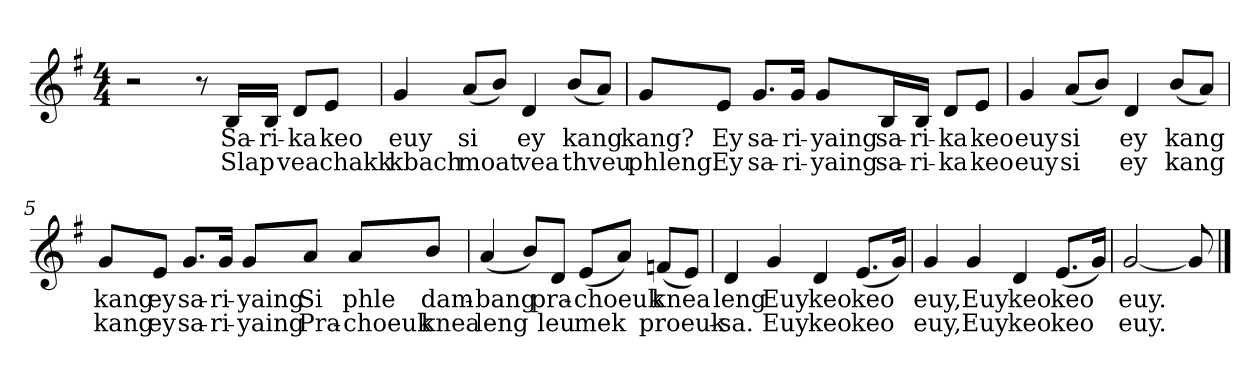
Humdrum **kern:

**kern	**text	**text
*part1	*part1	*part1
*staff1	*staff1	*staff1
*clefG2	*	*
*k[f#]	*	*
*M4/4	*	*
=1	=1	=1
2r	.	.
8r	.	.
16B/LL	Sa-	Slap
16B/JJ	-ri-	.
8d/L	-ka	vea
8e/J	keo	chakk
=2	=2	=2
4g	euy	kbach
(8a/L	si	moat
8b/J)	.	.
4d	ey	vea
(8b/L	kang	thveu
8a/J)	.	.
=3	=3	=3
8g/L	kang?	phleng.
8e/J	Ey	Ey
8.g/L	sa-	sa-
16g/Jk	-ri-	-ri-
8g/L	-yaing	-yaing
16B/L	sa-	sa-
16B/JJ	-ri-	-ri-
8d/L	-ka	-ka
8e/J	keo	keo
=4	=4	=4
4g	euy	euy
(8a/L	si	si
8b/J)	.	.
4d	ey	ey
(8b/L	kang	kang
8a/J)	.	.
=5	=5	=5
8g/L	kang	kang
8e/J	ey	ey
8.g/L	sa-	sa-
16g/Jk	-ri-	-ri-
8g/L	-yaing	-yaing
8a/J	Si	Pra-
8a/L	phle	-choeuk
8b/J	dam-	knea
=6	=6	=6
(4a	-bang	leng
8b/L)	.	.
8d/J	pra-	leu
(8e/L	-choeuk	mek
8a/J)	.	.
(8fn/L	knea	proeuk-
8e/J)	.	.
=7	=7	=7
4d	leng	sa.
4g	Euy	Euy
4d	keo	keo
(8.e/L	keo	keo
16g/Jk)	.	.
=8	=8	=8
4g	euy,	euy,
4g	Euy	Euy
4d	keo	keo
(8.e/L	keo	keo
16g/Jk)	.	.
=9	=9	=9
[2g	euy.	euy.
8g]	.	.
==	==	==
*-	*-	*-
